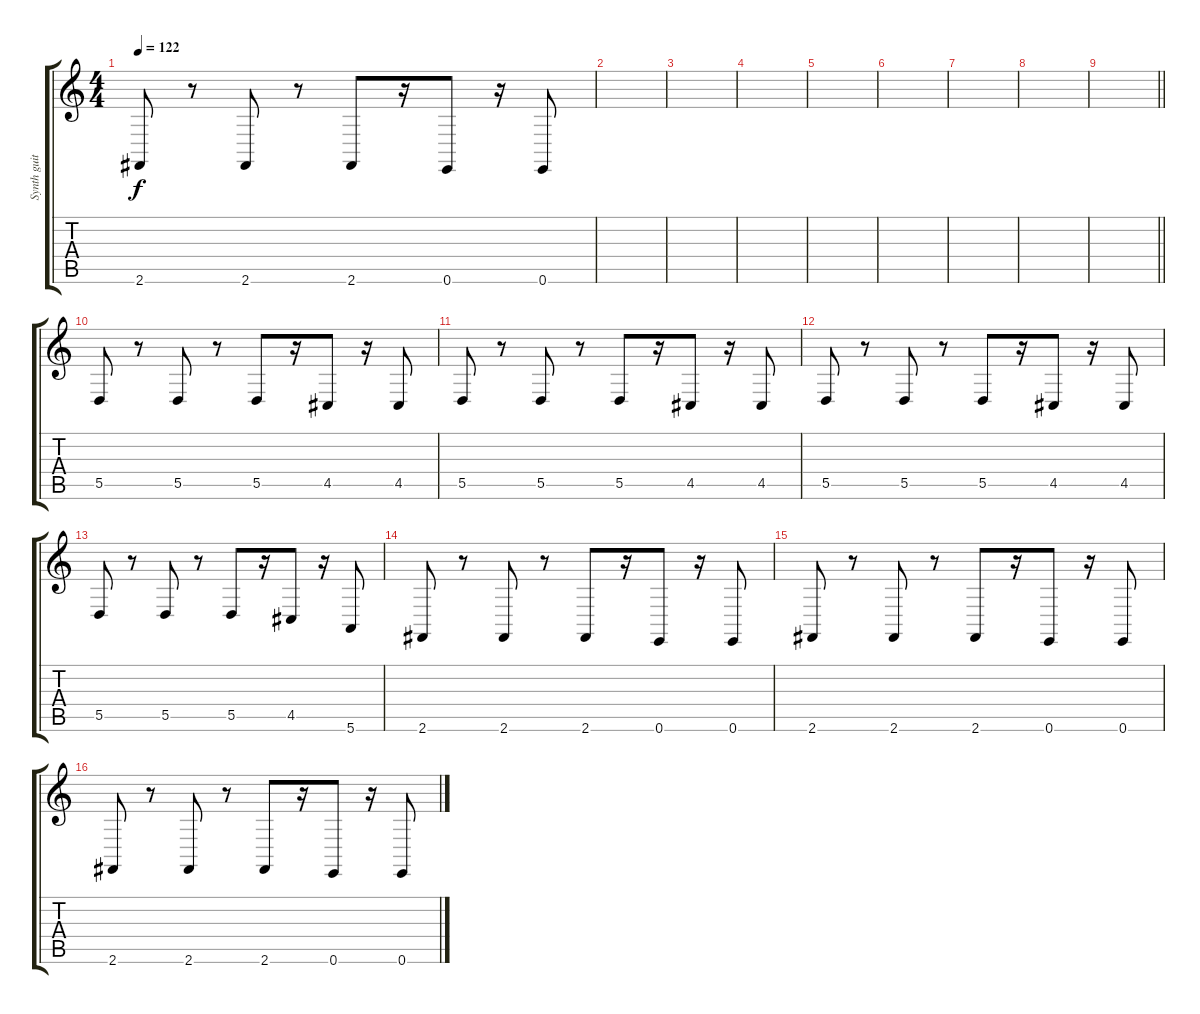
\track ("Synth guitar" "Synth guit") {instrument lead2sawtooth}
\staff {score tabs}
\tuning (E4 B3 G3 D3 A2 E2) {hide}
\ts (4 4)
\tempo 122
\clef g2
\ks c
2.6.8{dy f} r.8 2.6.8 r.8 2.6.8 r.16 0.6.8 r.16 0.6.8 |
|
|
|
|
|
|
|
\barLineRight lightlight
|
\section ("" "")
5.5.8{volume 12 instrument lead2sawtooth} r.8 5.5.8 r.8 5.5.8 r.16 4.5.8 r.16 4.5.8 |
5.5.8 r.8 5.5.8 r.8 5.5.8 r.16 4.5.8 r.16 4.5.8 |
5.5.8 r.8 5.5.8 r.8 5.5.8 r.16 4.5.8 r.16 4.5.8 |
5.5.8 r.8 5.5.8 r.8 5.5.8 r.16 4.5.8 r.16 5.6.8 |
2.6.8 r.8 2.6.8 r.8 2.6.8 r.16 0.6.8 r.16 0.6.8 |
2.6.8 r.8 2.6.8 r.8 2.6.8 r.16 0.6.8 r.16 0.6.8 |
2.6.8 r.8 2.6.8 r.8 2.6.8 r.16 0.6.8 r.16 0.6.8
